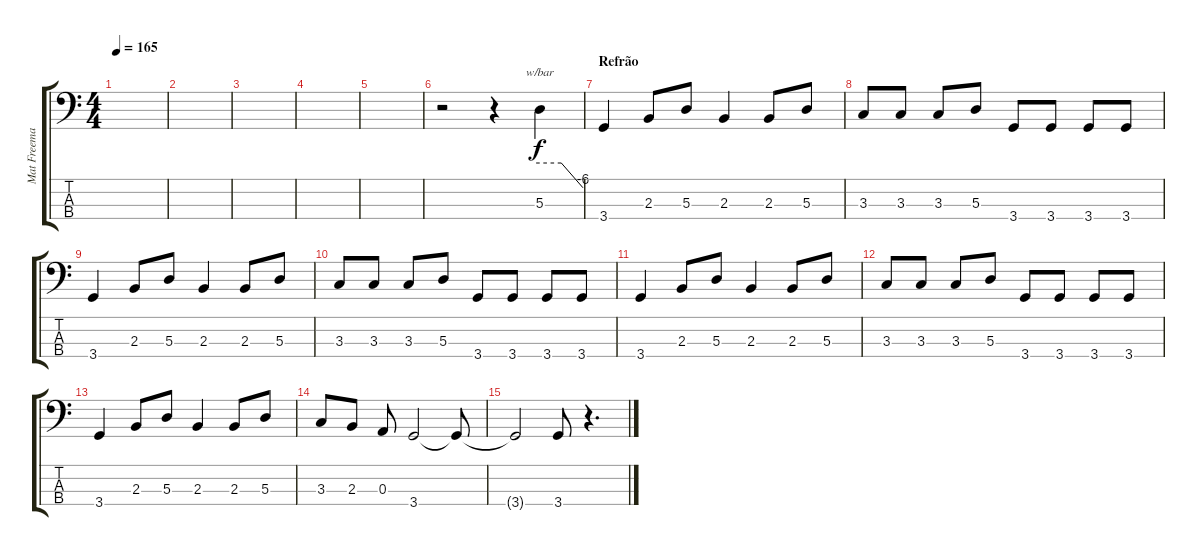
\track ("Mat Freeman" "Mat Freema") {instrument electricbasspick}
\staff {score tabs}
\tuning (G2 D2 A1 E1) {hide}
\ts (4 4)
\tempo 165
\clef f4
\ks c
|
|
|
|
|
r.2 r.4 5.3.4{tbe (custom default 0 0 30 0 60 -24)} |
\section ("" "Refrão")
3.4.4 2.3.8 5.3.8 2.3.4 2.3.8 5.3.8 |
3.3.8 3.3.8 3.3.8 5.3.8 3.4.8 3.4.8 3.4.8 3.4.8 |
3.4.4 2.3.8 5.3.8 2.3.4 2.3.8 5.3.8 |
3.3.8 3.3.8 3.3.8 5.3.8 3.4.8 3.4.8 3.4.8 3.4.8 |
3.4.4 2.3.8 5.3.8 2.3.4 2.3.8 5.3.8 |
3.3.8 3.3.8 3.3.8 5.3.8 3.4.8 3.4.8 3.4.8 3.4.8 |
3.4.4 2.3.8 5.3.8 2.3.4 2.3.8 5.3.8 |
3.3.8 2.3.8 0.3.8 3.4.2 3.4{t}.8 |
3.4{t}.2 3.4.8 r.4{d}
